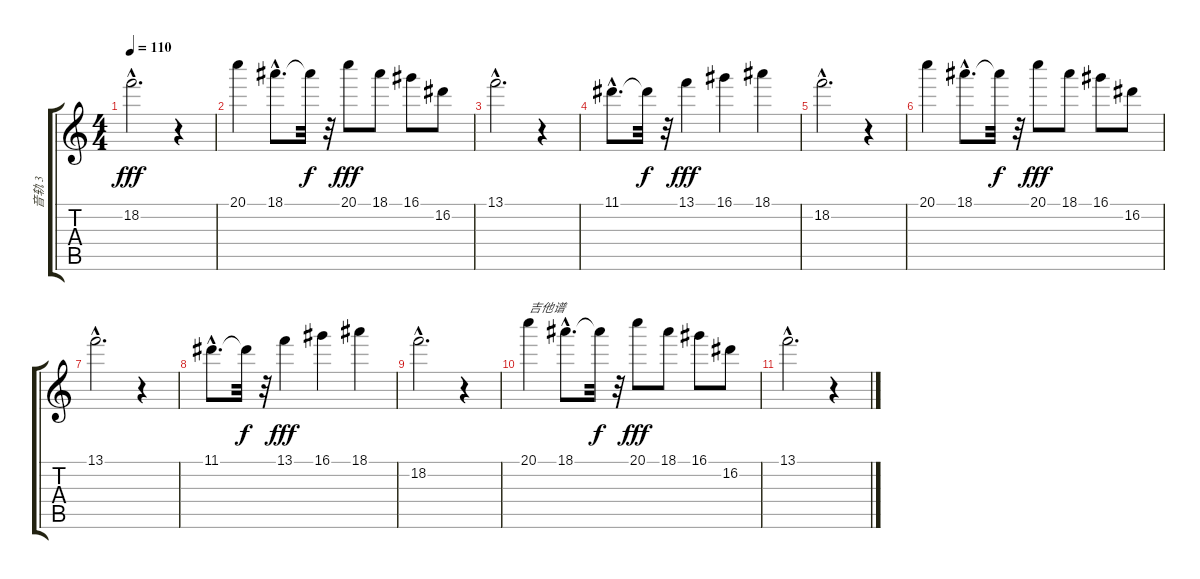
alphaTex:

\track ("音轨 3" "音轨 3") {instrument acousticguitarnylon}
\staff {score tabs}
\tuning (E4 B3 G3 D3 A2 E2) {hide}
\ts (4 4)
\tempo 110
\clef g2
\ks c
18.2{hac}.2{d dy fff} r.4 |
20.1.4 18.1{hac}.8{d} 18.1{t}.32{dy f} r.32 20.1.8{dy fff} 18.1.8 16.1.8 16.2.8 |
13.1{hac}.2{d} r.4 |
11.1{hac}.8{d} 11.1{t}.32{dy f} r.32 13.1.4{dy fff} 16.1.4 18.1.4 |
18.2{hac}.2{d} r.4 |
20.1.4 18.1{hac}.8{d} 18.1{t}.32{dy f} r.32 20.1.8{dy fff} 18.1.8 16.1.8 16.2.8 |
13.1{hac}.2{d} r.4 |
11.1{hac}.8{d} 11.1{t}.32{dy f} r.32 13.1.4{dy fff} 16.1.4 18.1.4 |
18.2{hac}.2{d} r.4 |
20.1.4{txt "吉他谱"} 18.1{hac}.8{d} 18.1{t}.32{dy f} r.32 20.1.8{dy fff} 18.1.8 16.1.8 16.2.8 |
13.1{hac}.2{d} r.4
